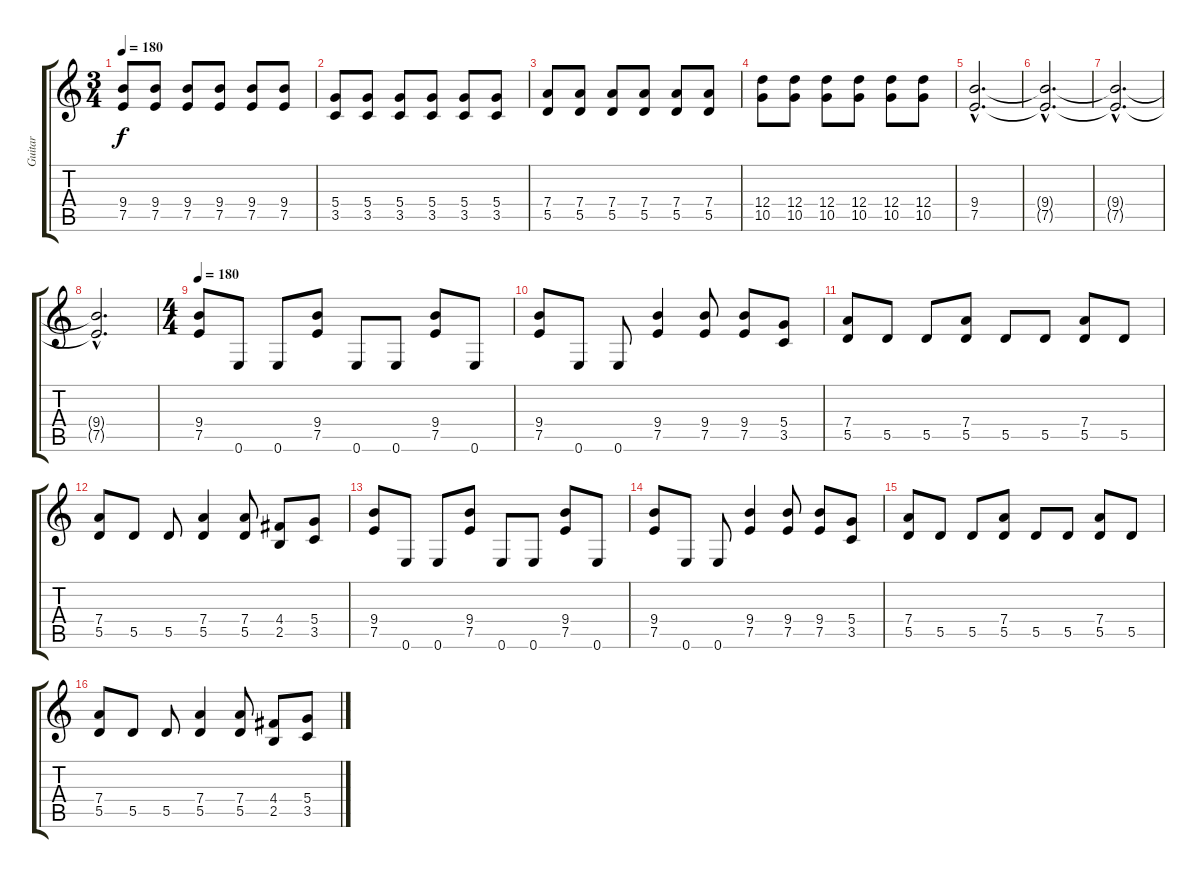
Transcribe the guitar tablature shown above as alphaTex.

\track ("Guitar" "Guitar") {instrument distortionguitar}
\staff {score tabs}
\tuning (E4 B3 G3 D3 A2 E2) {hide}
\ts (3 4)
\tempo 180
\clef g2
\ks c
(9.4 7.5).8{dy f} (9.4 7.5).8 (9.4 7.5).8 (9.4 7.5).8 (9.4 7.5).8 (9.4 7.5).8 |
(5.4 3.5).8 (5.4 3.5).8 (5.4 3.5).8 (5.4 3.5).8 (5.4 3.5).8 (5.4 3.5).8 |
(7.4 5.5).8 (7.4 5.5).8 (7.4 5.5).8 (7.4 5.5).8 (7.4 5.5).8 (7.4 5.5).8 |
(12.4 10.5).8 (12.4 10.5).8 (12.4 10.5).8 (12.4 10.5).8 (12.4 10.5).8 (12.4 10.5).8 |
(9.4{hac} 7.5{hac}).2{d} |
(9.4{hac t} 7.5{hac t}).2{d} |
(9.4{hac t} 7.5{hac t}).2{d} |
(9.4{hac t} 7.5{hac t}).2{d} |
\ts (4 4)
\tempo 180
(9.4 7.5).8{instrument distortionguitar} 0.6.8 0.6.8 (9.4 7.5).8 0.6.8 0.6.8 (9.4 7.5).8 0.6.8 |
(9.4 7.5).8 0.6.8 0.6.8 (9.4 7.5).4 (9.4 7.5).8 (9.4 7.5).8 (5.4 3.5).8 |
(7.4 5.5).8 5.5.8 5.5.8 (7.4 5.5).8 5.5.8 5.5.8 (7.4 5.5).8 5.5.8 |
(7.4 5.5).8 5.5.8 5.5.8 (7.4 5.5).4 (7.4 5.5).8 (4.4 2.5).8 (5.4 3.5).8 |
(9.4 7.5).8{instrument distortionguitar} 0.6.8 0.6.8 (9.4 7.5).8 0.6.8 0.6.8 (9.4 7.5).8 0.6.8 |
(9.4 7.5).8 0.6.8 0.6.8 (9.4 7.5).4 (9.4 7.5).8 (9.4 7.5).8 (5.4 3.5).8 |
(7.4 5.5).8 5.5.8 5.5.8 (7.4 5.5).8 5.5.8 5.5.8 (7.4 5.5).8 5.5.8 |
(7.4 5.5).8 5.5.8 5.5.8 (7.4 5.5).4 (7.4 5.5).8 (4.4 2.5).8 (5.4 3.5).8
